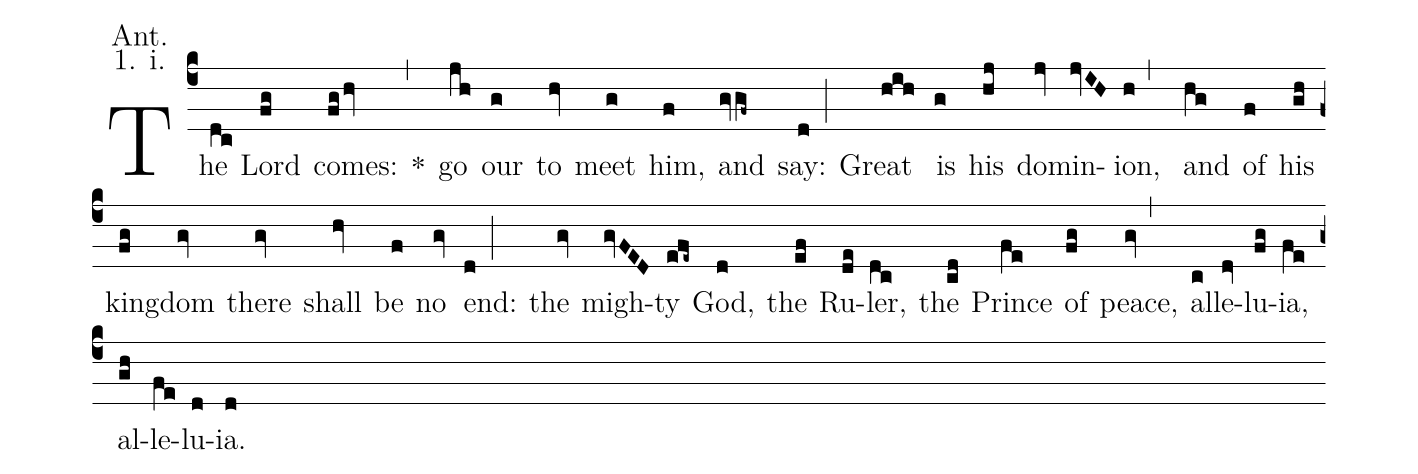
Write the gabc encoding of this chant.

annotation: Ant.;
annotation: 1. i.;
%%
(c4) The(dc) Lord(fg) comes:(fghv) <sp>*</sp>(,) go(jh) our(g) to(hv) meet(g) him,(f) and(gvgf~) say:(d;) Great(hih) is(g) his(hj) do(jv)min(jvIH)ion,(h,) and(hg) of(f) his(gh) king(fg)dom(gv) there(gv) shall(hv) be(f) no(gv) end:(d;) the(gv) migh(gvFED)ty(efe~) God,(d) the(ef) Ru(de)ler,(dc) the(cd) Prince(fe) of(fg) peace,(gv,) al(c)le(dv)lu(fg)ia,(fe) al(gh)le(fe)lu(d)ia.(d)
